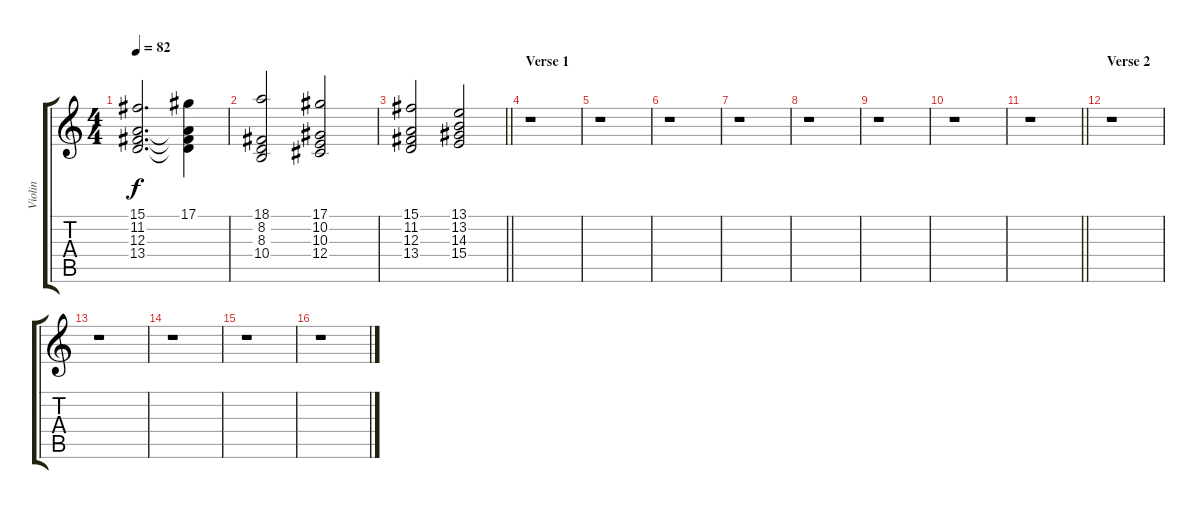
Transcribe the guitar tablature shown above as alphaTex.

\track ("Violin" "Violin") {instrument violin}
\staff {score tabs}
\tuning (Eb4 Bb3 Gb3 Db3 Ab2 Eb2) {hide}
\ts (4 4)
\tempo 82
\clef g2
\ks c
(15.1 11.2 12.3 13.4).2{d dy f} (17.1 11.2{t} 12.3{t} 13.4{t}).4 |
(18.1 8.2 8.3 10.4).2 (17.1 10.2 10.3 12.4).2 |
\barLineRight lightlight
(15.1 11.2 12.3 13.4).2 (13.1 13.2 14.3 15.4).2 |
\section ("" "Verse 1")
r.1 |
r.1 |
r.1 |
r.1 |
r.1 |
r.1 |
r.1 |
\barLineRight lightlight
r.1 |
\section ("" "Verse 2")
r.1 |
r.1 |
r.1 |
r.1 |
r.1
